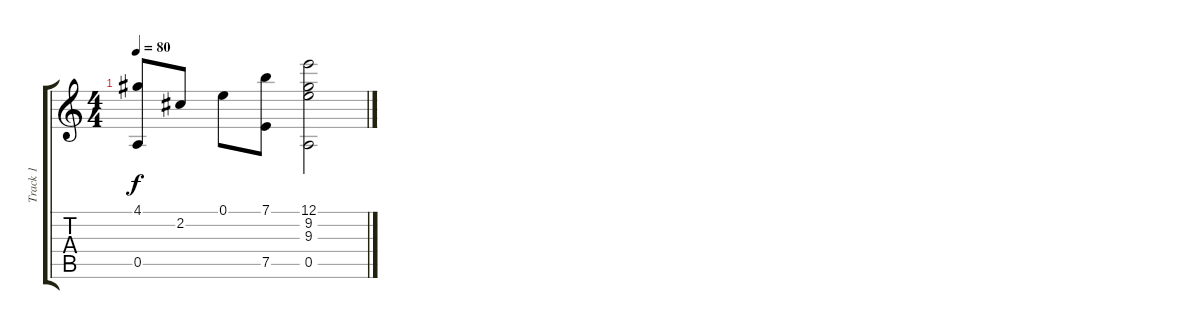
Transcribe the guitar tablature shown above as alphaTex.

\track ("Track 1" "Track 1") {instrument acousticguitarnylon}
\staff {score tabs}
\tuning (E4 B3 G3 D3 A2 E2) {hide}
\ts (4 4)
\tempo 80
\clef g2
\ks c
(4.1 0.5).8{dy f} 2.2.8 0.1.8 (7.1 7.5).8 (12.1 9.2 9.3 0.5).2
